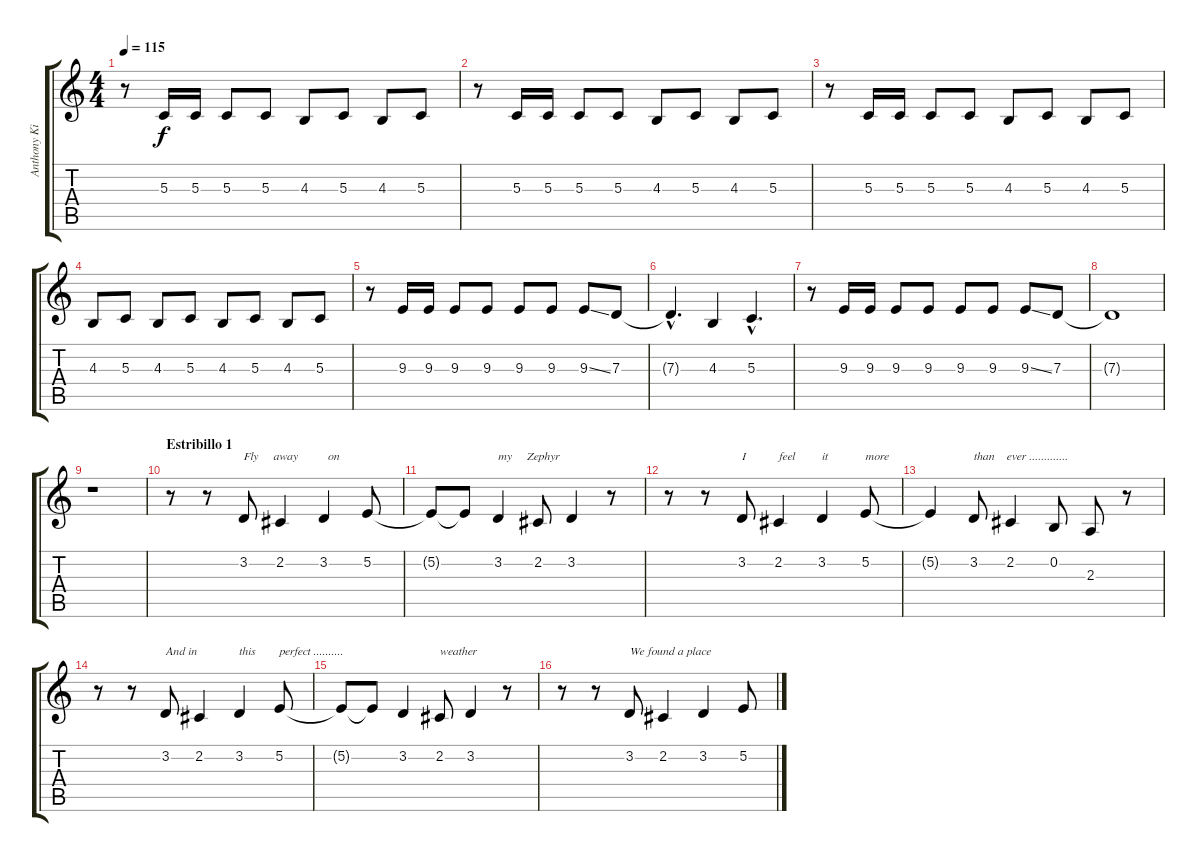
\track ("Anthony Kiedis" "Anthony Ki") {instrument tenorsax}
\staff {score tabs}
\tuning (E4 B3 G3 D3 A2 E2) {hide}
\ts (4 4)
\tempo 115
\clef g2
\ks c
r.8{dy f} 5.3.16 5.3.16 5.3.8 5.3.8 4.3.8 5.3.8 4.3.8 5.3.8 |
r.8 5.3.16 5.3.16 5.3.8 5.3.8 4.3.8 5.3.8 4.3.8 5.3.8 |
r.8 5.3.16 5.3.16 5.3.8 5.3.8 4.3.8 5.3.8 4.3.8 5.3.8 |
4.3.8 5.3.8 4.3.8 5.3.8 4.3.8 5.3.8 4.3.8 5.3.8 |
r.8 9.3.16 9.3.16 9.3.8 9.3.8 9.3.8 9.3.8 9.3{ss}.8 7.3.8 |
7.3{hac t}.4{d} 4.3.4 5.3{hac}.4{d} |
r.8 9.3.16 9.3.16 9.3.8 9.3.8 9.3.8 9.3.8 9.3{ss}.8 7.3.8 |
7.3{t}.1 |
r.1 |
\section ("" "Estribillo 1")
r.8 r.8 3.2.8{txt "Fly     away          on"} 2.2.4 3.2.4 5.2.8 |
5.2{t}.8 5.2{t}.8 3.2.4{txt "my     Zephyr"} 2.2.8 3.2.4 r.8 |
r.8 r.8 3.2.8{txt "I"} 2.2.4{txt "feel"} 3.2.4{txt "it"} 5.2.8{txt "more"} |
5.2{t}.4 3.2.8{txt "than    ever ............."} 2.2.4 0.2.8 2.3.8 r.8 |
r.8 r.8 3.2.8{txt "And in"} 2.2.4 3.2.4{txt "this"} 5.2.8{txt "perfect .........."} |
5.2{t}.8 5.2{t}.8 3.2.4 2.2.8{txt "weather"} 3.2.4 r.8 |
r.8 r.8 3.2.8{txt "We found a place"} 2.2.4 3.2.4 5.2.8
